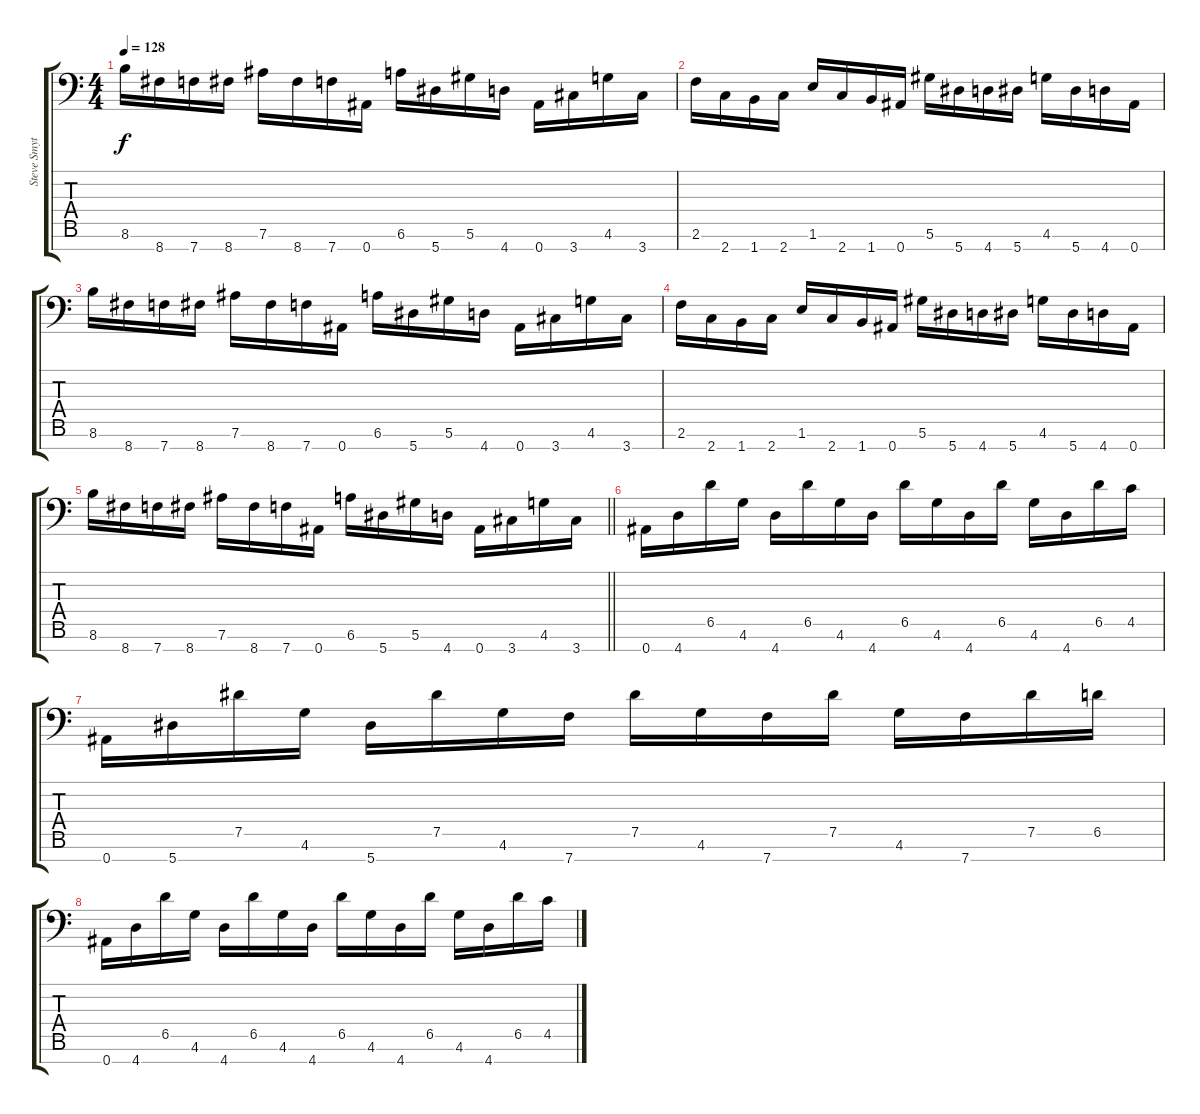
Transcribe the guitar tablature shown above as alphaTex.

\track ("Steve Smyth Rhythm" "Steve Smyt") {instrument distortionguitar}
\staff {score tabs}
\tuning (Eb4 Bb3 Gb3 Db3 Ab2 Eb2 Bb1) {hide}
\ts (4 4)
\tempo 128
\clef f4
\ks c
8.6.16{dy f} 8.7.16 7.7.16 8.7.16 7.6.16 8.7.16 7.7.16 0.7.16 6.6.16 5.7.16 5.6.16 4.7.16 0.7.16 3.7.16 4.6.16 3.7.16 |
2.6.16 2.7.16 1.7.16 2.7.16 1.6.16 2.7.16 1.7.16 0.7.16 5.6.16 5.7.16 4.7.16 5.7.16 4.6.16 5.7.16 4.7.16 0.7.16 |
8.6.16 8.7.16 7.7.16 8.7.16 7.6.16 8.7.16 7.7.16 0.7.16 6.6.16 5.7.16 5.6.16 4.7.16 0.7.16 3.7.16 4.6.16 3.7.16 |
2.6.16 2.7.16 1.7.16 2.7.16 1.6.16 2.7.16 1.7.16 0.7.16 5.6.16 5.7.16 4.7.16 5.7.16 4.6.16 5.7.16 4.7.16 0.7.16 |
\barLineRight lightlight
8.6.16 8.7.16 7.7.16 8.7.16 7.6.16 8.7.16 7.7.16 0.7.16 6.6.16 5.7.16 5.6.16 4.7.16 0.7.16 3.7.16 4.6.16 3.7.16 |
0.7.16 4.7.16 6.5.16 4.6.16 4.7.16 6.5.16 4.6.16 4.7.16 6.5.16 4.6.16 4.7.16 6.5.16 4.6.16 4.7.16 6.5.16 4.5.16 |
0.7.16 5.7.16 7.5.16 4.6.16 5.7.16 7.5.16 4.6.16 7.7.16 7.5.16 4.6.16 7.7.16 7.5.16 4.6.16 7.7.16 7.5.16 6.5.16 |
0.7.16 4.7.16 6.5.16 4.6.16 4.7.16 6.5.16 4.6.16 4.7.16 6.5.16 4.6.16 4.7.16 6.5.16 4.6.16 4.7.16 6.5.16 4.5.16
